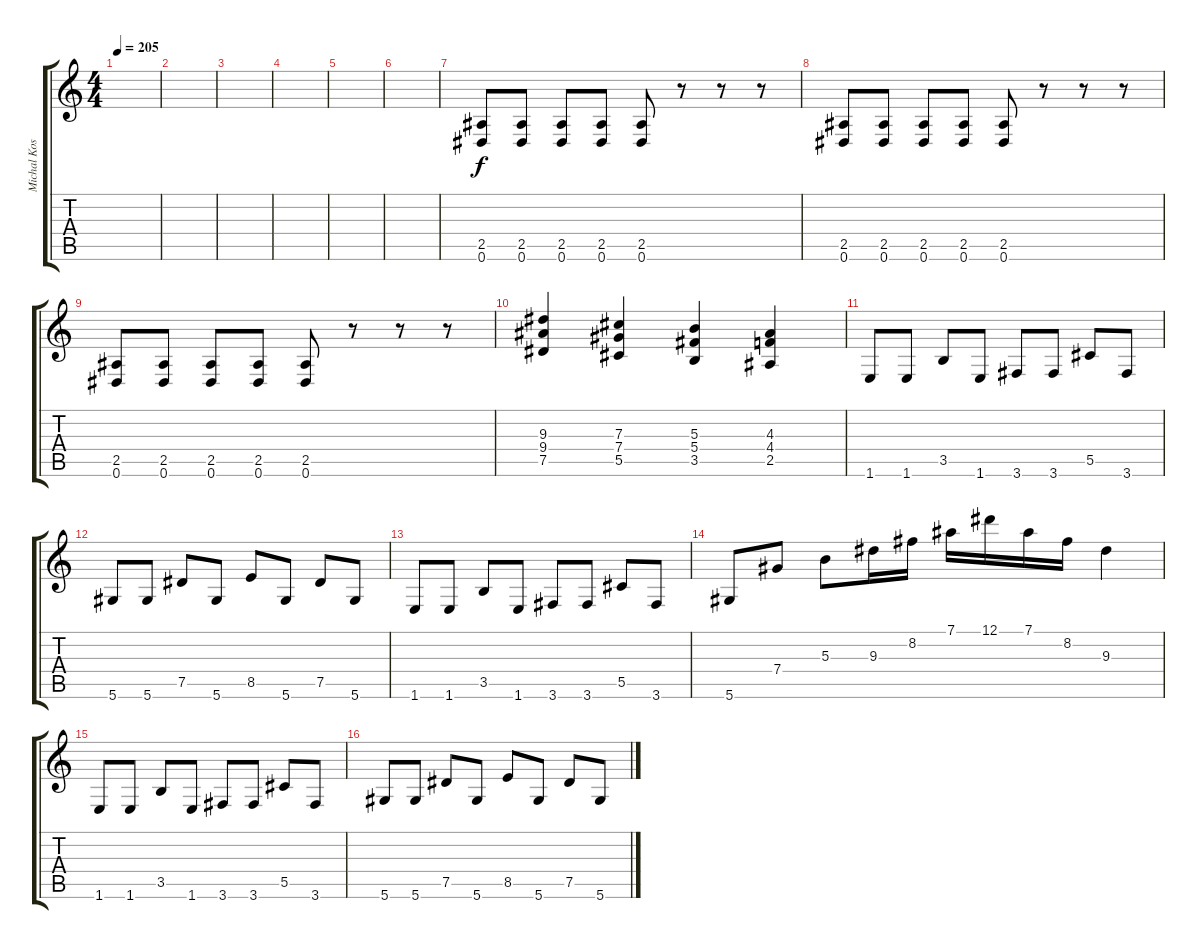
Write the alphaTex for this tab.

\track ("Michal Kostrzynski" "Michal Kos") {instrument distortionguitar}
\staff {score tabs}
\tuning (Eb4 Bb3 Gb3 Db3 Ab2 Eb2) {hide}
\ts (4 4)
\tempo 205
\clef g2
\ks c
|
|
|
|
|
|
(2.5 0.6).8{dy f} (2.5 0.6).8 (2.5 0.6).8 (2.5 0.6).8 (2.5 0.6).8 r.8 r.8 r.8 |
(2.5 0.6).8 (2.5 0.6).8 (2.5 0.6).8 (2.5 0.6).8 (2.5 0.6).8 r.8 r.8 r.8 |
(2.5 0.6).8 (2.5 0.6).8 (2.5 0.6).8 (2.5 0.6).8 (2.5 0.6).8 r.8 r.8 r.8 |
(9.3 9.4 7.5).4 (7.3 7.4 5.5).4 (5.3 5.4 3.5).4 (4.3 4.4 2.5).4 |
1.6.8 1.6.8 3.5.8 1.6.8 3.6.8 3.6.8 5.5.8 3.6.8 |
5.6.8 5.6.8 7.5.8 5.6.8 8.5.8 5.6.8 7.5.8 5.6.8 |
1.6.8 1.6.8 3.5.8 1.6.8 3.6.8 3.6.8 5.5.8 3.6.8 |
5.6.8 7.4.8 5.3.8 9.3.16 8.2.16 7.1.16 12.1.16 7.1.16 8.2.16 9.3.4 |
1.6.8 1.6.8 3.5.8 1.6.8 3.6.8 3.6.8 5.5.8 3.6.8 |
5.6.8 5.6.8 7.5.8 5.6.8 8.5.8 5.6.8 7.5.8 5.6.8
